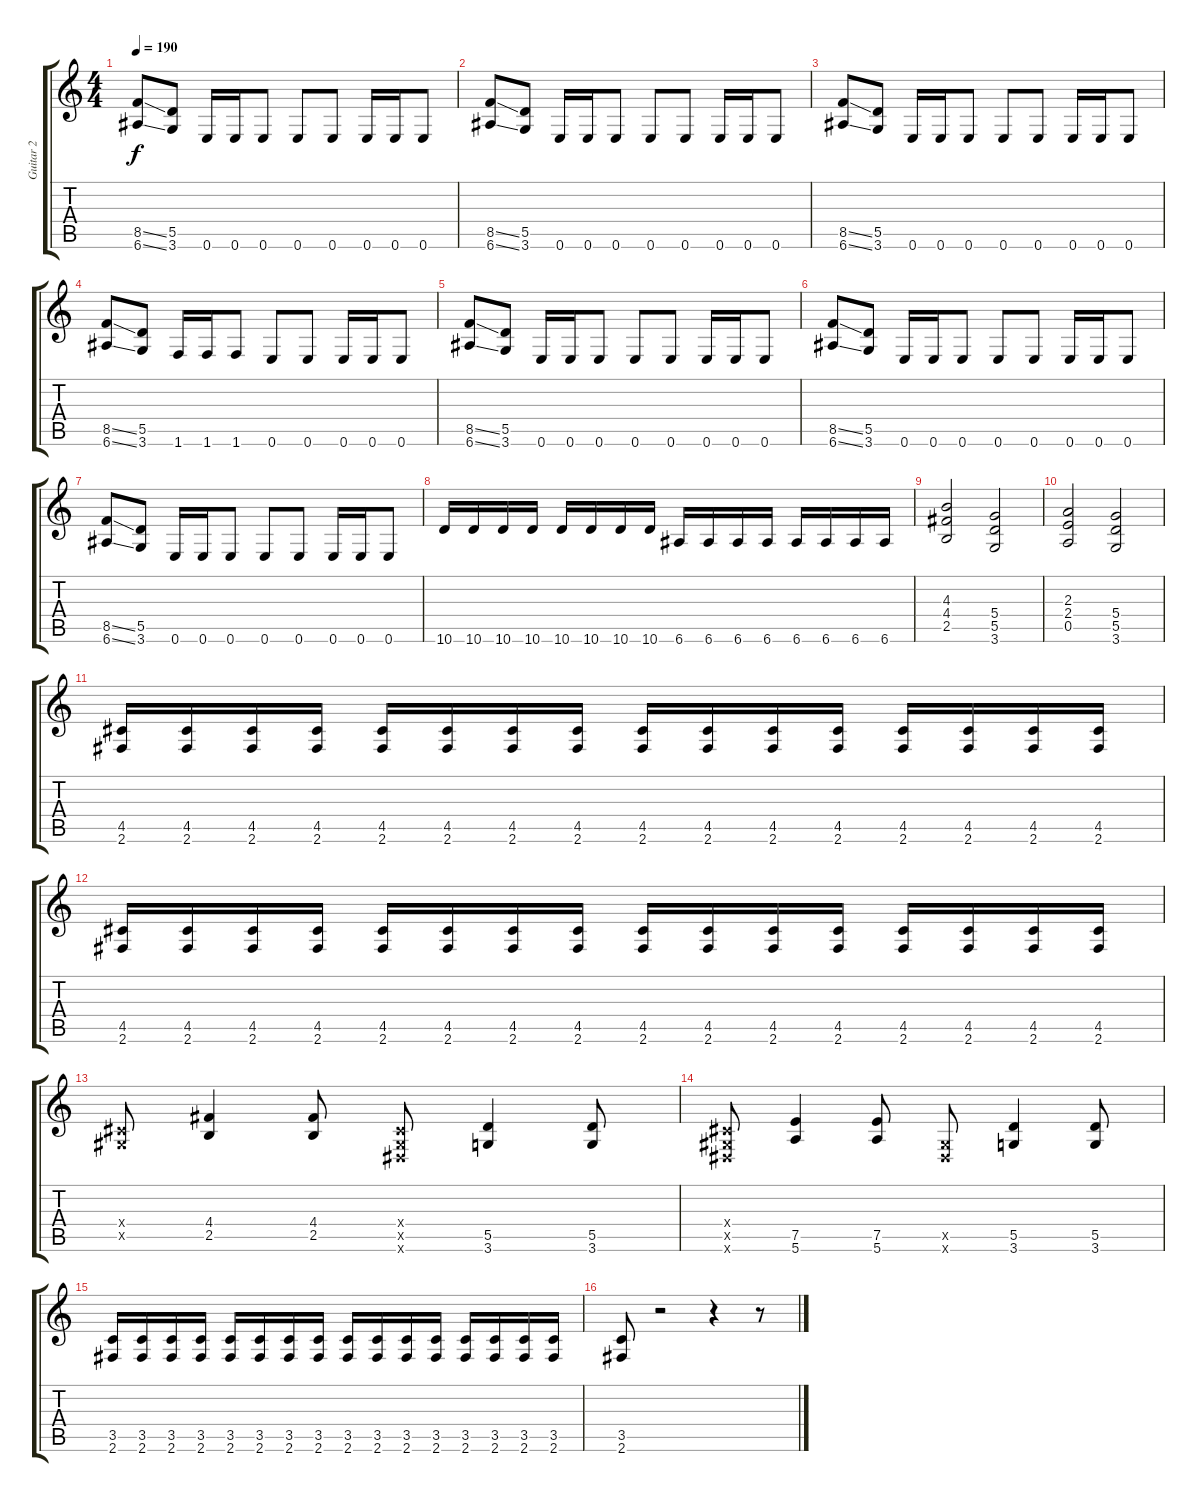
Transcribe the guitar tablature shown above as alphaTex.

\track ("Guitar 2" "Guitar 2") {instrument distortionguitar}
\staff {score tabs}
\tuning (E4 B3 G3 D3 A2 E2) {hide}
\ts (4 4)
\tempo 190
\clef g2
\ks c
(8.5{ss} 6.6{ss}).8{dy f} (5.5 3.6).8 0.6.16 0.6.16 0.6.8 0.6.8 0.6.8 0.6.16 0.6.16 0.6.8 |
(8.5{ss} 6.6{ss}).8 (5.5 3.6).8 0.6.16 0.6.16 0.6.8 0.6.8 0.6.8 0.6.16 0.6.16 0.6.8 |
(8.5{ss} 6.6{ss}).8 (5.5 3.6).8 0.6.16 0.6.16 0.6.8 0.6.8 0.6.8 0.6.16 0.6.16 0.6.8 |
(8.5{ss} 6.6{ss}).8 (5.5 3.6).8 1.6.16 1.6.16 1.6.8 0.6.8 0.6.8 0.6.16 0.6.16 0.6.8 |
(8.5{ss} 6.6{ss}).8 (5.5 3.6).8 0.6.16 0.6.16 0.6.8 0.6.8 0.6.8 0.6.16 0.6.16 0.6.8 |
(8.5{ss} 6.6{ss}).8 (5.5 3.6).8 0.6.16 0.6.16 0.6.8 0.6.8 0.6.8 0.6.16 0.6.16 0.6.8 |
(8.5{ss} 6.6{ss}).8 (5.5 3.6).8 0.6.16 0.6.16 0.6.8 0.6.8 0.6.8 0.6.16 0.6.16 0.6.8 |
10.6.16 10.6.16 10.6.16 10.6.16 10.6.16 10.6.16 10.6.16 10.6.16 6.6.16 6.6.16 6.6.16 6.6.16 6.6.16 6.6.16 6.6.16 6.6.16 |
(4.3 4.4 2.5).2 (5.4 5.5 3.6).2 |
(2.3 2.4 0.5).2 (5.4 5.5 3.6).2 |
(4.5 2.6).16 (4.5 2.6).16 (4.5 2.6).16 (4.5 2.6).16 (4.5 2.6).16 (4.5 2.6).16 (4.5 2.6).16 (4.5 2.6).16 (4.5 2.6).16 (4.5 2.6).16 (4.5 2.6).16 (4.5 2.6).16 (4.5 2.6).16 (4.5 2.6).16 (4.5 2.6).16 (4.5 2.6).16 |
(4.5 2.6).16 (4.5 2.6).16 (4.5 2.6).16 (4.5 2.6).16 (4.5 2.6).16 (4.5 2.6).16 (4.5 2.6).16 (4.5 2.6).16 (4.5 2.6).16 (4.5 2.6).16 (4.5 2.6).16 (4.5 2.6).16 (4.5 2.6).16 (4.5 2.6).16 (4.5 2.6).16 (4.5 2.6).16 |
(-1.4{x} -1.5{x}).8 (4.4 2.5).4 (4.4 2.5).8 (-1.4{x} -1.5{x} -1.6{x}).8 (5.5 3.6).4 (5.5 3.6).8 |
(-1.4{x} -1.5{x} -1.6{x}).8 (7.5 5.6).4 (7.5 5.6).8 (-1.5{x} -1.6{x}).8 (5.5 3.6).4 (5.5 3.6).8 |
(3.5 2.6).16 (3.5 2.6).16 (3.5 2.6).16 (3.5 2.6).16 (3.5 2.6).16 (3.5 2.6).16 (3.5 2.6).16 (3.5 2.6).16 (3.5 2.6).16 (3.5 2.6).16 (3.5 2.6).16 (3.5 2.6).16 (3.5 2.6).16 (3.5 2.6).16 (3.5 2.6).16 (3.5 2.6).16 |
(3.5 2.6).8 r.2 r.4 r.8
